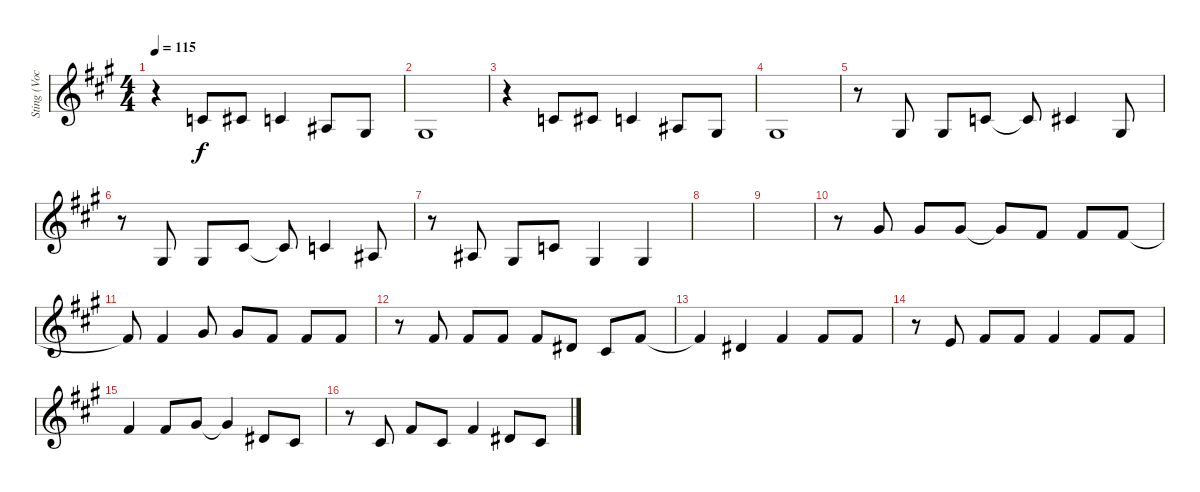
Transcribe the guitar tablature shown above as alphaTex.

\track ("Sting (Vocals)" "Sting (Voc") {mute instrument synthbrass1}
\staff {score}
\tuning (Eb4 Bb3 Gb3 Db3 Ab2 Eb2) {hide}
\ts (4 4)
\tempo 115
\clef g2
\ks a
r.4{dy mp} 2.2.8{dy f} 3.2.8 2.2.4 0.2.8 2.3.8 |
2.3.1 |
r.4 2.2.8 3.2.8 2.2.4 0.2.8 2.3.8 |
2.3.1 |
r.8 2.3.8 2.3.8 2.2.8 2.2{t}.8 3.2.4 2.3.8 |
r.8 2.3.8 2.3.8 3.2.8 3.2{t}.8 2.2.4 0.2.8 |
r.8 0.2.8 2.3.8 2.2.8 2.3.4 2.3.4 |
|
|
r.8 5.1.8 5.1.8 5.1.8 5.1{t}.8 3.1.8 3.1.8 3.1.8 |
3.1{t}.8 3.1.4 5.1.8 5.1.8 3.1.8 3.1.8 3.1.8 |
r.8 3.1.8 3.1.8 3.1.8 3.1.8 0.1.8 3.2.8 3.1.8 |
3.1{t}.4 0.1.4 3.1.4 3.1.8 3.1.8 |
r.8 1.1.8 3.1.8 3.1.8 3.1.4 3.1.8 3.1.8 |
3.1.4 3.1.8 5.1.8 5.1{t}.4 5.2.8 3.2.8 |
r.8 3.2.8 3.1.8 3.2.8 3.1.4 0.1.8 3.2.8
